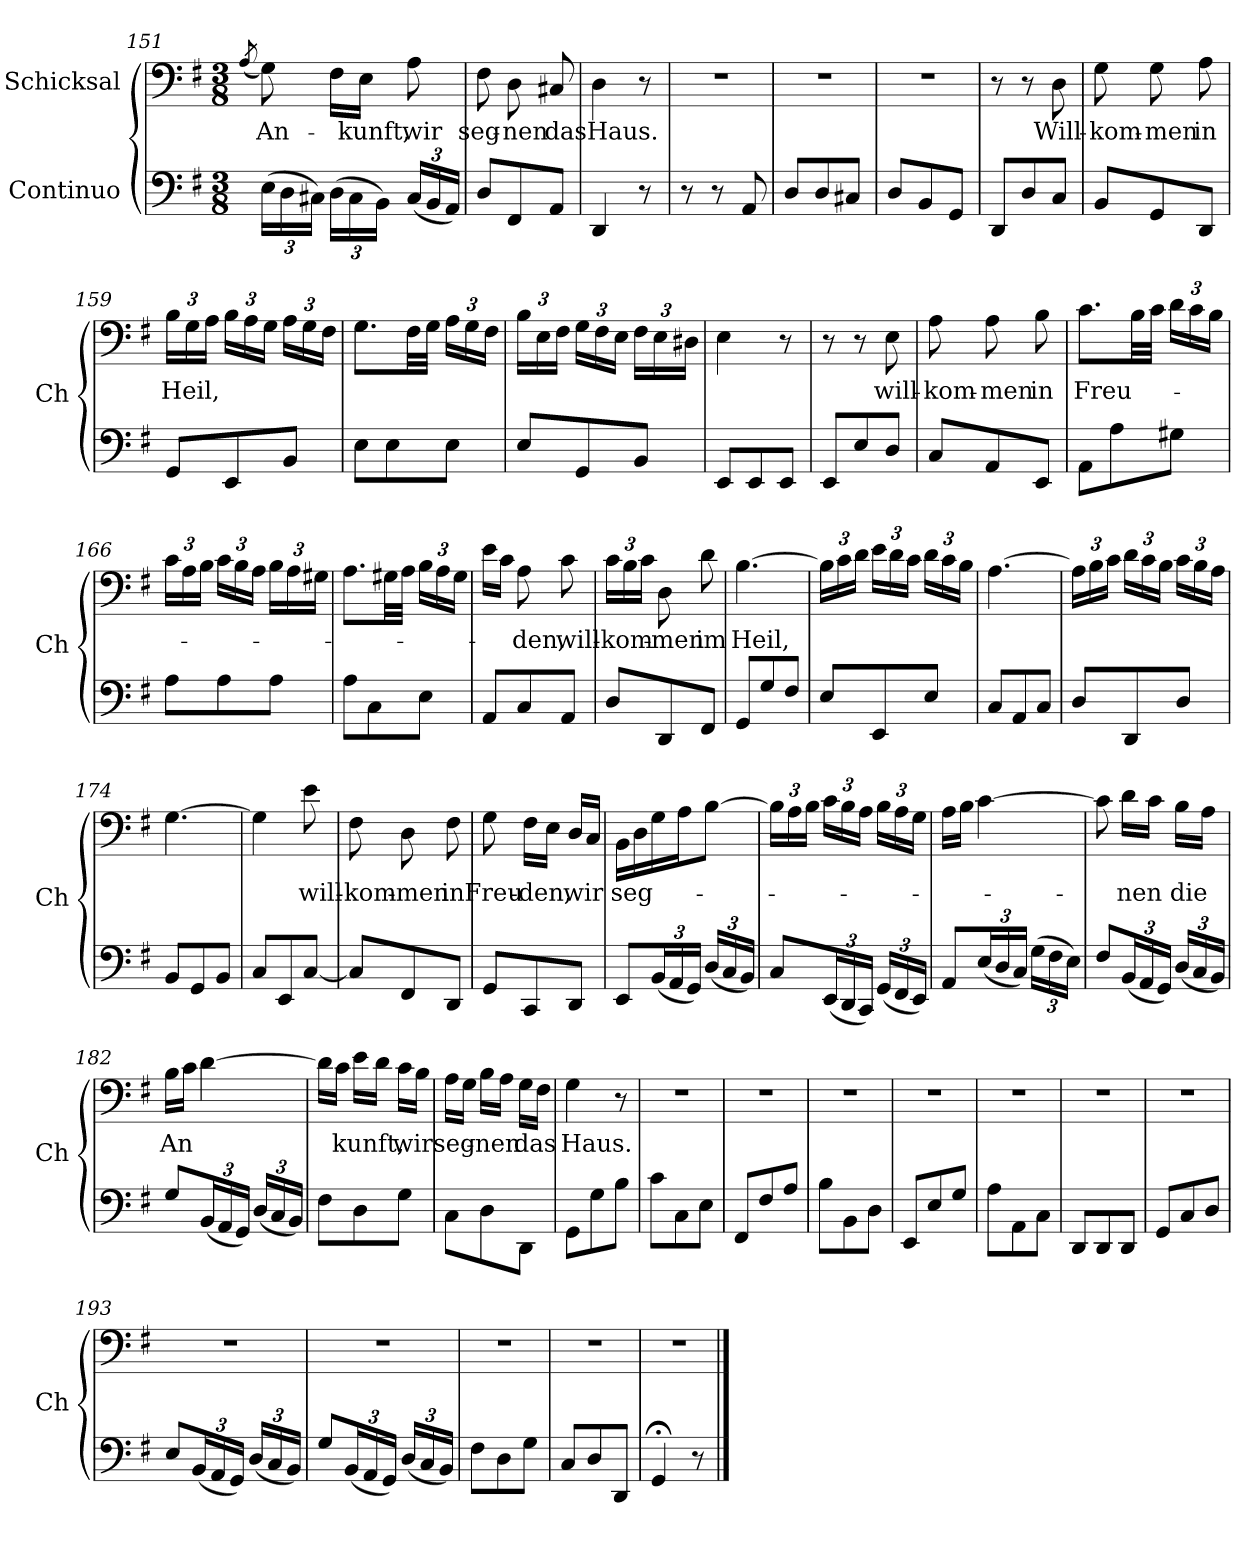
**kern	**kern	**text
*part2	*part1	*part1
*staff2	*staff1	*staff1
*I"Continuo	*I"Schicksal	*
*	*I'Ch	*
*clefF4	*clefF4	*
*k[f#]	*k[f#]	*
*M3/8	*M3/8	*
=151	=151	=151
.	(8qA/	.
*Xbrackettup	*	*
!	!	!LO:LY:b
(24E\LL	8G\)	An-
24D\	.	.
24C#X\JJ)	.	.
(24D\LL	16F#\LL	.
24C#\	.	.
!	!	!LO:LY:b
.	16E\JJ	-kunft,
24BB\JJ)	.	.
!	!	!LO:LY:b
(24C#/LL	8A\	wir
24BB/	.	.
24AA/JJ)	.	.
=152	=152	=152
!	!	!LO:LY:b
8D/L	8F#\	seg-
!	!	!LO:LY:b
8FF#/	8D\	-nen
!	!	!LO:LY:b
8AA/J	8C#X/	das
=153	=153	=153
!	!	!LO:LY:b
4DD/	4D\	Haus.
8r	8r	.
=154	=154	=154
8r	4.r	.
8r	.	.
8AA/	.	.
=155	=155	=155
8D/L	4.r	.
8D/	.	.
8C#X/J	.	.
=156	=156	=156
8D/L	4.r	.
8BB/	.	.
8GG/J	.	.
!!LO:PB:g=z
=157	=157	=157
8DD/L	8r	.
8D/	8r	.
!	!	!LO:LY:b
8C/J	8D\	Will-
=158	=158	=158
!	!	!LO:LY:b
8BB/L	8G\	-kom-
!	!	!LO:LY:b
8GG/	8G\	-men
!	!	!LO:LY:b
8DD/J	8A\	in
=159	=159	=159
*	*Xbrackettup	*
!	!	!LO:LY:b
8GG/L	24B\LL	Heil,
.	24G\	.
.	24A\JJ	.
8EE/	24B\LL	.
.	24A\	.
.	24G\JJ	.
8BB/J	24A\LL	.
.	24G\	.
.	24F#\JJ	.
=160	=160	=160
8E\L	8.G\L	.
8E\	.	.
.	32F#\LL	.
.	32G\JJJ	.
8E\J	24A\LL	.
.	24G\	.
.	24F#\JJ	.
=161	=161	=161
8E/L	24B\LL	.
.	24E\	.
.	24F#\JJ	.
8GG/	24G\LL	.
.	24F#\	.
.	24E\JJ	.
8BB/J	24F#\LL	.
.	24E\	.
.	24D#X\JJ	.
=162	=162	=162
8EE/L	4E\	.
8EE/	.	.
8EE/J	8r	.
=163	=163	=163
8EE/L	8r	.
8E/	8r	.
!	!	!LO:LY:b
8D/J	8E\	will-
=164	=164	=164
!	!	!LO:LY:b
8C/L	8A\	-kom-
!	!	!LO:LY:b
8AA/	8A\	-men
!	!	!LO:LY:b
8EE/J	8B\	in
!!LO:LB:g=z
=165	=165	=165
!	!	!LO:LY:b
8AA\L	8.c\L	Freu-
8A\	.	.
.	32B\LL	.
.	32c\JJJ	.
8G#X\J	24d\LL	.
.	24c\	.
.	24B\JJ	.
=166	=166	=166
8A\L	24c\LL	.
.	24A\	.
.	24B\JJ	.
8A\	24c\LL	.
.	24B\	.
.	24A\JJ	.
8A\J	24B\LL	.
.	24A\	.
.	24G#X\JJ	.
=167	=167	=167
8A\L	8.A\L	.
8C\	.	.
.	32G#X\LL	.
.	32A\JJJ	.
8E\J	24B\LL	.
.	24A\	.
.	24G#\JJ	.
=168	=168	=168
8AA/L	16e\LL	.
.	16c\JJ	.
!	!	!LO:LY:b
8C/	8A\	-den,
!	!	!LO:LY:b
8AA/J	8c\	will-
=169	=169	=169
!	!	!LO:LY:b
8D/L	24c\LL	-kom-
.	24B\	.
.	24c\JJ	.
!	!	!LO:LY:b
8DD/	8D\	-men
!	!	!LO:LY:b
8FF#/J	8d\	im
=170	=170	=170
!	!	!LO:LY:b
8GG/L	[4.B\	Heil,
8G/	.	.
8F#/J	.	.
=171	=171	=171
8E/L	24B\LL]	.
.	24c\	.
.	24d\JJ	.
8EE/	24e\LL	.
.	24d\	.
.	24c\JJ	.
8E/J	24d\LL	.
.	24c\	.
.	24B\JJ	.
!!LO:LB:g=z
=172	=172	=172
8C/L	[4.A\	.
8AA/	.	.
8C/J	.	.
=173	=173	=173
8D/L	24A\LL]	.
.	24B\	.
.	24c\JJ	.
8DD/	24d\LL	.
.	24c\	.
.	24B\JJ	.
8D/J	24c\LL	.
.	24B\	.
.	24A\JJ	.
=174	=174	=174
8BB/L	[>4.G\	.
8GG/	.	.
8BB/J	.	.
=175	=175	=175
8C/L	4G\]	.
8EE/	.	.
!	!	!LO:LY:b
[8C/J	8e\	will-
=176	=176	=176
!	!	!LO:LY:b
8C/L]	8F#\	-kom-
!	!	!LO:LY:b
8FF#/	8D\	-men
!	!	!LO:LY:b
8DD/J	8F#\	in
=177	=177	=177
!	!	!LO:LY:b
8GG/L	8G\	Freu-
!	!	!LO:LY:b
8CC/	16F#\LL	-den,
.	16E\JJ	.
!	!	!LO:LY:b
8DD/J	16D/LL	wir
.	16C/JJ	.
=178	=178	=178
!	!	!LO:LY:b
8EE/L	16BB\LL	seg-
.	16D\	.
(24BB/L	16G\	.
24AA/	.	.
.	16A\J	.
24GG/JJ)	.	.
(24D/LL	[8B\J	.
24C/	.	.
24BB/JJ)	.	.
!!LO:LB:g=z
=179	=179	=179
8C/L	24B\LL]	.
.	24A\	.
.	24B\JJ	.
(24EE/L	24c\LL	.
24DD/	24B\	.
24CC/JJ)	24A\JJ	.
(24GG/LL	24B\LL	.
24FF#/	24A\	.
24EE/JJ)	24G\JJ	.
=180	=180	=180
8AA/L	16A\LL	.
.	16B\JJ	.
(24E/L	[4c\	.
24D/	.	.
24C/JJ)	.	.
*brackettup	*	*
(24G\LL	.	.
24F#\	.	.
24E\JJ)	.	.
=181	=181	=181
8F#/L	8c\]	.
*Xbrackettup	*	*
!	!	!LO:LY:b
(24BB/L	16d\LL	-nen
24AA/	.	.
.	16c\JJ	.
24GG/JJ)	.	.
!	!	!LO:LY:b
(24D/LL	16B\LL	die
24C/	.	.
.	16A\JJ	.
24BB/JJ)	.	.
=182	=182	=182
!	!	!LO:LY:b
8G/L	16B\LL	An-
.	16c\JJ	.
(24BB/L	[>4d\	.
24AA/	.	.
24GG/JJ)	.	.
(24D/LL	.	.
24C/	.	.
24BB/JJ)	.	.
=183	=183	=183
8F#\L	16d\LL]	.
!	!	!LO:LY:b
.	16c\JJ	--
!	!	!LO:LY:b
8D\	16e\LL	kunft,
.	16d\JJ	.
!	!	!LO:LY:b
8G\J	16c\LL	wir
.	16B\JJ	.
=184	=184	=184
!	!	!LO:LY:b
8C\L	16A\LL	seg-
.	16G\JJ	.
!	!	!LO:LY:b
8D\	16B\LL	-nen
.	16A\JJ	.
!	!	!LO:LY:b
8DD\J	16G\LL	das
.	16F#\JJ	.
=185	=185	=185
!	!	!LO:LY:b
8GG\L	4G\	Haus.
8G\	.	.
8B\J	8r	.
!!LO:LB:g=z
=186	=186	=186
8c\L	4.r	.
8C\	.	.
8E\J	.	.
=187	=187	=187
8FF#/L	4.r	.
8F#/	.	.
8A/J	.	.
=188	=188	=188
8B\L	4.r	.
8BB\	.	.
8D\J	.	.
=189	=189	=189
8EE/L	4.r	.
8E/	.	.
8G/J	.	.
=190	=190	=190
8A\L	4.r	.
8AA\	.	.
8C\J	.	.
=191	=191	=191
8DD/L	4.r	.
8DD/	.	.
8DD/J	.	.
=192	=192	=192
8GG/L	4.r	.
8C/	.	.
8D/J	.	.
=193	=193	=193
8E/L	4.r	.
(24BB/L	.	.
24AA/	.	.
24GG/JJ)	.	.
(24D/LL	.	.
24C/	.	.
24BB/JJ)	.	.
=194	=194	=194
8G/L	4.r	.
(24BB/L	.	.
24AA/	.	.
24GG/JJ)	.	.
(24D/LL	.	.
24C/	.	.
24BB/JJ)	.	.
=195	=195	=195
8F#\L	4.r	.
8D\	.	.
8G\J	.	.
!!LO:PB:g=z
=196	=196	=196
8C/L	4.r	.
8D/	.	.
8DD/J	.	.
=197	=197	=197
4GG;</	4.r	.
8r	.	.
==	==	==
*-	*-	*-
